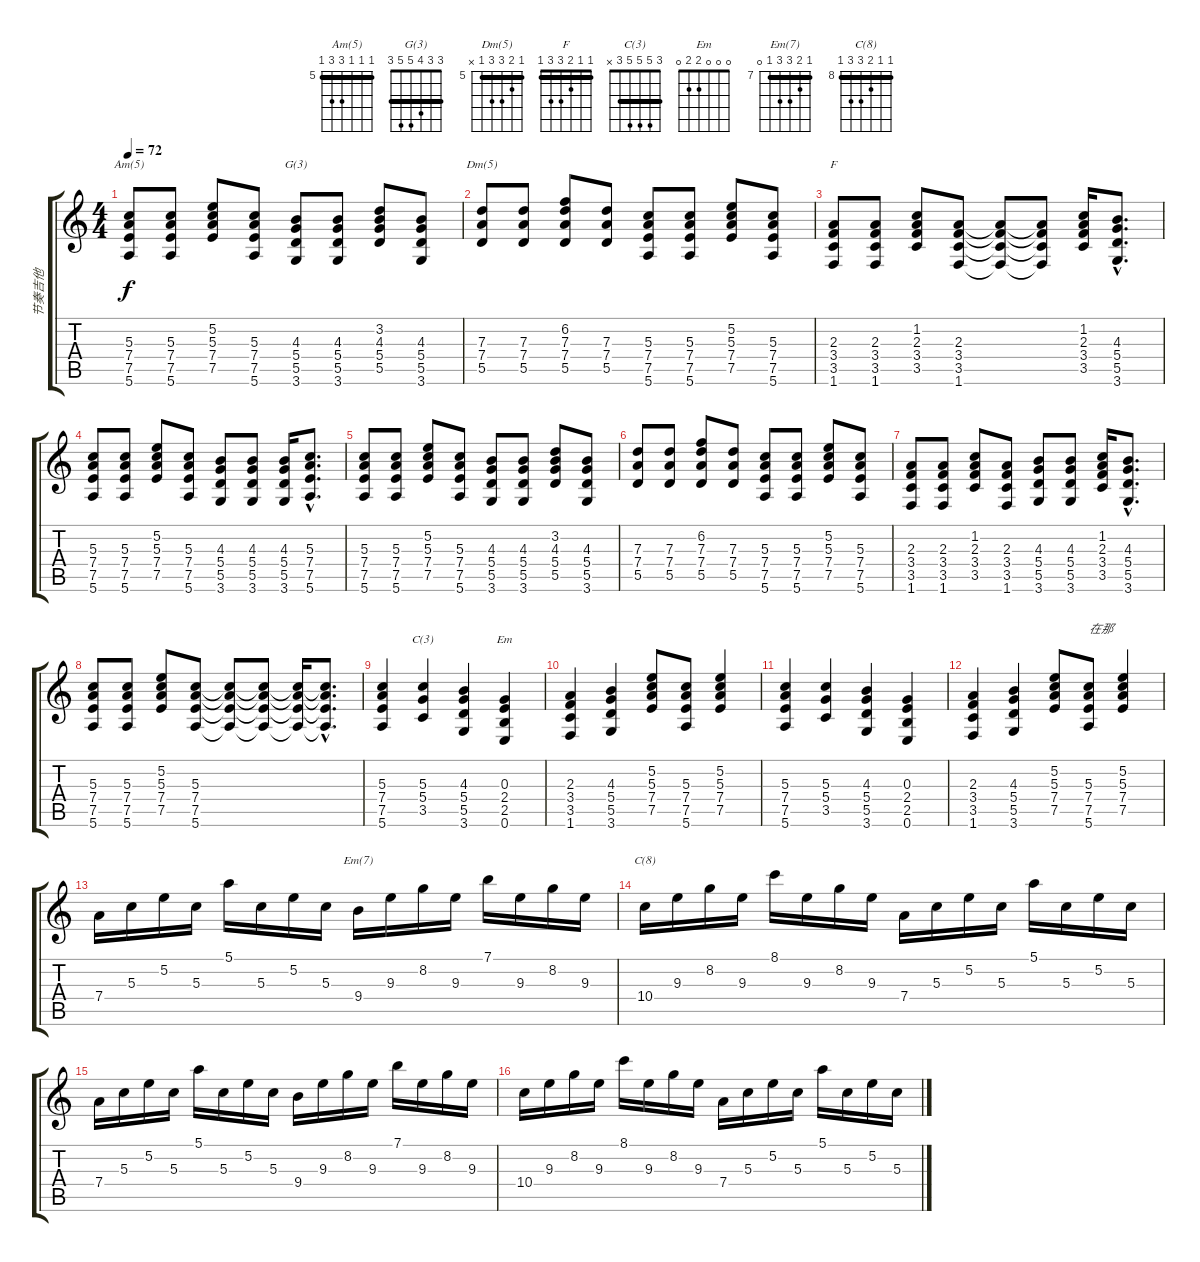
\track ("节奏吉他" "节奏吉他") {instrument electricguitarclean}
\staff {score tabs}
\tuning (E4 B3 G3 D3 A2 E2) {hide}
\chord ("Am(5)" 5 5 5 7 7 5) {firstfret 5 barre 5}
\chord ("G(3)" 3 3 4 5 5 3) {barre 3}
\chord ("Dm(5)" 5 6 7 7 5 x) {firstfret 5 barre 5}
\chord ("F" 1 1 2 3 3 1) {barre 1}
\chord ("C(3)" 3 5 5 5 3 x) {barre 3}
\chord ("Em" 0 0 0 2 2 0)
\chord ("Em(7)" 7 8 9 9 7 0) {firstfret 7 barre 7}
\chord ("C(8)" 8 8 9 10 10 8) {firstfret 8 barre 8}
\ts (4 4)
\tempo 72
\clef g2
\ks c
(5.3 7.4 7.5 5.6).8{ch "Am(5)" dy f} (5.3 7.4 7.5 5.6).8 (5.2 5.3 7.4 7.5).8 (5.3 7.4 7.5 5.6).8 (4.3 5.4 5.5 3.6).8{ch "G(3)"} (4.3 5.4 5.5 3.6).8 (3.2 4.3 5.4 5.5).8 (4.3 5.4 5.5 3.6).8 |
(7.3 7.4 5.5).8{ch "Dm(5)"} (7.3 7.4 5.5).8 (6.2 7.3 7.4 5.5).8 (7.3 7.4 5.5).8 (5.3 7.4 7.5 5.6).8 (5.3 7.4 7.5 5.6).8 (5.2 5.3 7.4 7.5).8 (5.3 7.4 7.5 5.6).8 |
(2.3 3.4 3.5 1.6).8{ch "F"} (2.3 3.4 3.5 1.6).8 (1.2 2.3 3.4 3.5).8 (2.3 3.4 3.5 1.6).8 (2.3{t} 3.4{t} 3.5{t} 1.6{t}).8 (2.3{t} 3.4{t} 3.5{t} 1.6{t}).8 (1.2 2.3 3.4 3.5).16 (4.3{hac} 5.4{hac} 5.5{hac} 3.6{hac}).8{d} |
(5.3 7.4 7.5 5.6).8 (5.3 7.4 7.5 5.6).8 (5.2 5.3 7.4 7.5).8 (5.3 7.4 7.5 5.6).8 (4.3 5.4 5.5 3.6).8 (4.3 5.4 5.5 3.6).8 (4.3 5.4 5.5 3.6).16 (5.3{hac} 7.4{hac} 7.5{hac} 5.6{hac}).8{d} |
(5.3 7.4 7.5 5.6).8 (5.3 7.4 7.5 5.6).8 (5.2 5.3 7.4 7.5).8 (5.3 7.4 7.5 5.6).8 (4.3 5.4 5.5 3.6).8 (4.3 5.4 5.5 3.6).8 (3.2 4.3 5.4 5.5).8 (4.3 5.4 5.5 3.6).8 |
(7.3 7.4 5.5).8 (7.3 7.4 5.5).8 (6.2 7.3 7.4 5.5).8 (7.3 7.4 5.5).8 (5.3 7.4 7.5 5.6).8 (5.3 7.4 7.5 5.6).8 (5.2 5.3 7.4 7.5).8 (5.3 7.4 7.5 5.6).8 |
(2.3 3.4 3.5 1.6).8 (2.3 3.4 3.5 1.6).8 (1.2 2.3 3.4 3.5).8 (2.3 3.4 3.5 1.6).8 (4.3 5.4 5.5 3.6).8 (4.3 5.4 5.5 3.6).8 (1.2 2.3 3.4 3.5).16 (4.3{hac} 5.4{hac} 5.5{hac} 3.6{hac}).8{d} |
(5.3 7.4 7.5 5.6).8 (5.3 7.4 7.5 5.6).8 (5.2 5.3 7.4 7.5).8 (5.3 7.4 7.5 5.6).8 (5.3{t} 7.4{t} 7.5{t} 5.6{t}).8 (5.3{t} 7.4{t} 7.5{t} 5.6{t}).8 (5.3{t} 7.4{t} 7.5{t} 5.6{t}).16 (5.3{hac t} 7.4{hac t} 7.5{hac t} 5.6{hac t}).8{d} |
(5.3 7.4 7.5 5.6).4 (5.3 5.4 3.5).4{ch "C(3)"} (4.3 5.4 5.5 3.6).4 (0.3 2.4 2.5 0.6).4{ch "Em"} |
(2.3 3.4 3.5 1.6).4 (4.3 5.4 5.5 3.6).4 (5.2 5.3 7.4 7.5).8 (5.3 7.4 7.5 5.6).8 (5.2 5.3 7.4 7.5).4 |
(5.3 7.4 7.5 5.6).4 (5.3 5.4 3.5).4 (4.3 5.4 5.5 3.6).4 (0.3 2.4 2.5 0.6).4 |
(2.3 3.4 3.5 1.6).4 (4.3 5.4 5.5 3.6).4 (5.2 5.3 7.4 7.5).8 (5.3 7.4 7.5 5.6).8{txt "在那"} (5.2 5.3 7.4 7.5).4 |
7.4.16 5.3.16 5.2.16 5.3.16 5.1.16 5.3.16 5.2.16 5.3.16 9.4.16{ch "Em(7)"} 9.3.16 8.2.16 9.3.16 7.1.16 9.3.16 8.2.16 9.3.16 |
10.4.16{ch "C(8)"} 9.3.16 8.2.16 9.3.16 8.1.16 9.3.16 8.2.16 9.3.16 7.4.16 5.3.16 5.2.16 5.3.16 5.1.16 5.3.16 5.2.16 5.3.16 |
7.4.16 5.3.16 5.2.16 5.3.16 5.1.16 5.3.16 5.2.16 5.3.16 9.4.16 9.3.16 8.2.16 9.3.16 7.1.16 9.3.16 8.2.16 9.3.16 |
10.4.16 9.3.16 8.2.16 9.3.16 8.1.16 9.3.16 8.2.16 9.3.16 7.4.16 5.3.16 5.2.16 5.3.16 5.1.16 5.3.16 5.2.16 5.3.16
